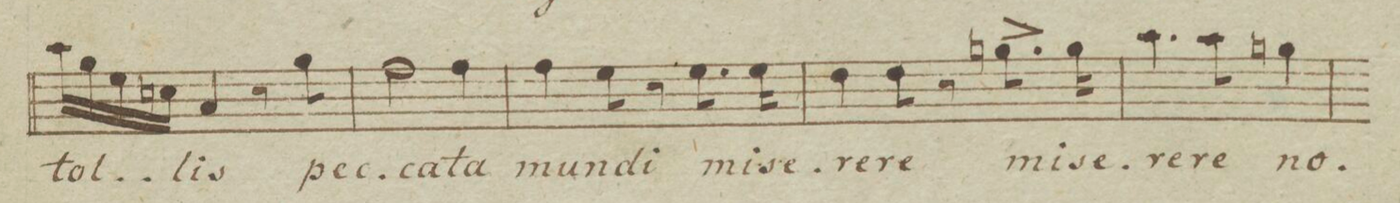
**kern	**text	**dynam
*I"Canto.	*	*
*clefC1	*	*
*k[b-e-a-d-g-]	*	*
*M3/4	*	*
16ff\LL	tol-	.
16ee-\	.	.
16cc\	.	.
16an\JJ	.	.
4f/	-lis	.
8r	.	.
8ee-\	pec-	.
=12	=12	=12
2dd-\	-ca-	.
4dd-\	-ta	.
=13	=13	=13
4dd-\	mun-	.
8cc\	-di	.
8r	.	.
8.cc\	mi-	.
16cc\	-se-	.
=14	=14	=14
4b-\	-re-	.
8b-\	-re	.
8r	.	.
8.een^\	mi-	.
16ee\	-se-	.
=15	=15	=15
4.ff\	-re-	.
8ff\	-re	.
4een\	no-	.
=16	=16	=16
*-	*-	*-
